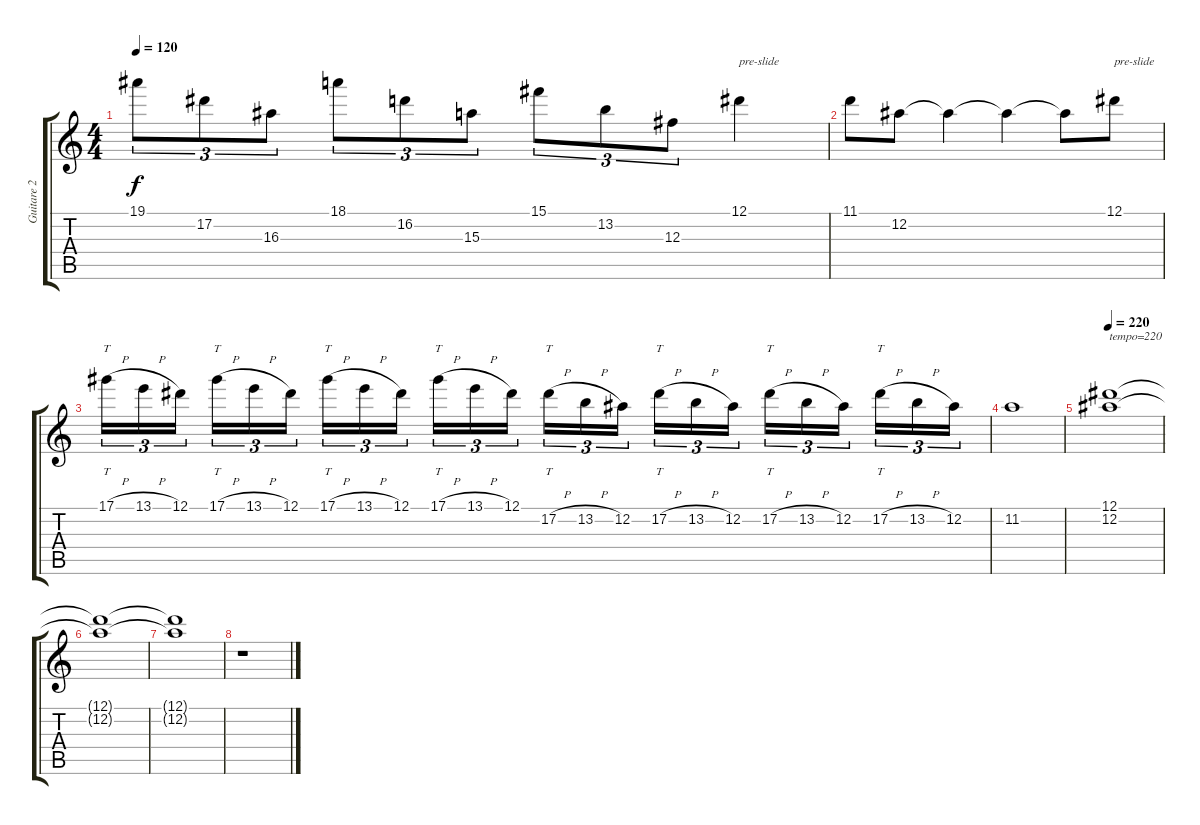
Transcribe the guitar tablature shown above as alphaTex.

\track ("Guitare 2" "Guitare 2") {instrument distortionguitar}
\staff {score tabs}
\tuning (Eb4 Bb3 Gb3 Db3 Ab2 Eb2) {hide}
\ts (4 4)
\tempo 120
\clef g2
\ks c
19.1.8{tu (3 2) dy f} 17.2.8{tu (3 2)} 16.3.8{tu (3 2)} 18.1.8{tu (3 2)} 16.2.8{tu (3 2)} 15.3.8{tu (3 2)} 15.1.8{tu (3 2)} 13.2.8{tu (3 2)} 12.3.8{tu (3 2)} 12.1.4{txt "pre-slide"} |
11.1.8 12.2.8 12.2{t}.4 12.2{t}.4 12.2{t}.8 12.1.8{txt "pre-slide"} |
17.1{h}.16{tt tu (3 2)} 13.1{h}.16{tu (3 2)} 12.1.16{tu (3 2)} 17.1{h}.16{tt tu (3 2)} 13.1{h}.16{tu (3 2)} 12.1.16{tu (3 2)} 17.1{h}.16{tt tu (3 2)} 13.1{h}.16{tu (3 2)} 12.1.16{tu (3 2)} 17.1{h}.16{tt tu (3 2)} 13.1{h}.16{tu (3 2)} 12.1.16{tu (3 2)} 17.2{h}.16{tt tu (3 2)} 13.2{h}.16{tu (3 2)} 12.2.16{tu (3 2)} 17.2{h}.16{tt tu (3 2)} 13.2{h}.16{tu (3 2)} 12.2.16{tu (3 2)} 17.2{h}.16{tt tu (3 2)} 13.2{h}.16{tu (3 2)} 12.2.16{tu (3 2)} 17.2{h}.16{tt tu (3 2)} 13.2{h}.16{tu (3 2)} 12.2.16{tu (3 2)} |
11.2.1 |
\tempo 220
(12.1 12.2).1{txt "tempo=220"} |
(12.1{t} 12.2{t}).1 |
(12.1{t} 12.2{t}).1 |
r.1
